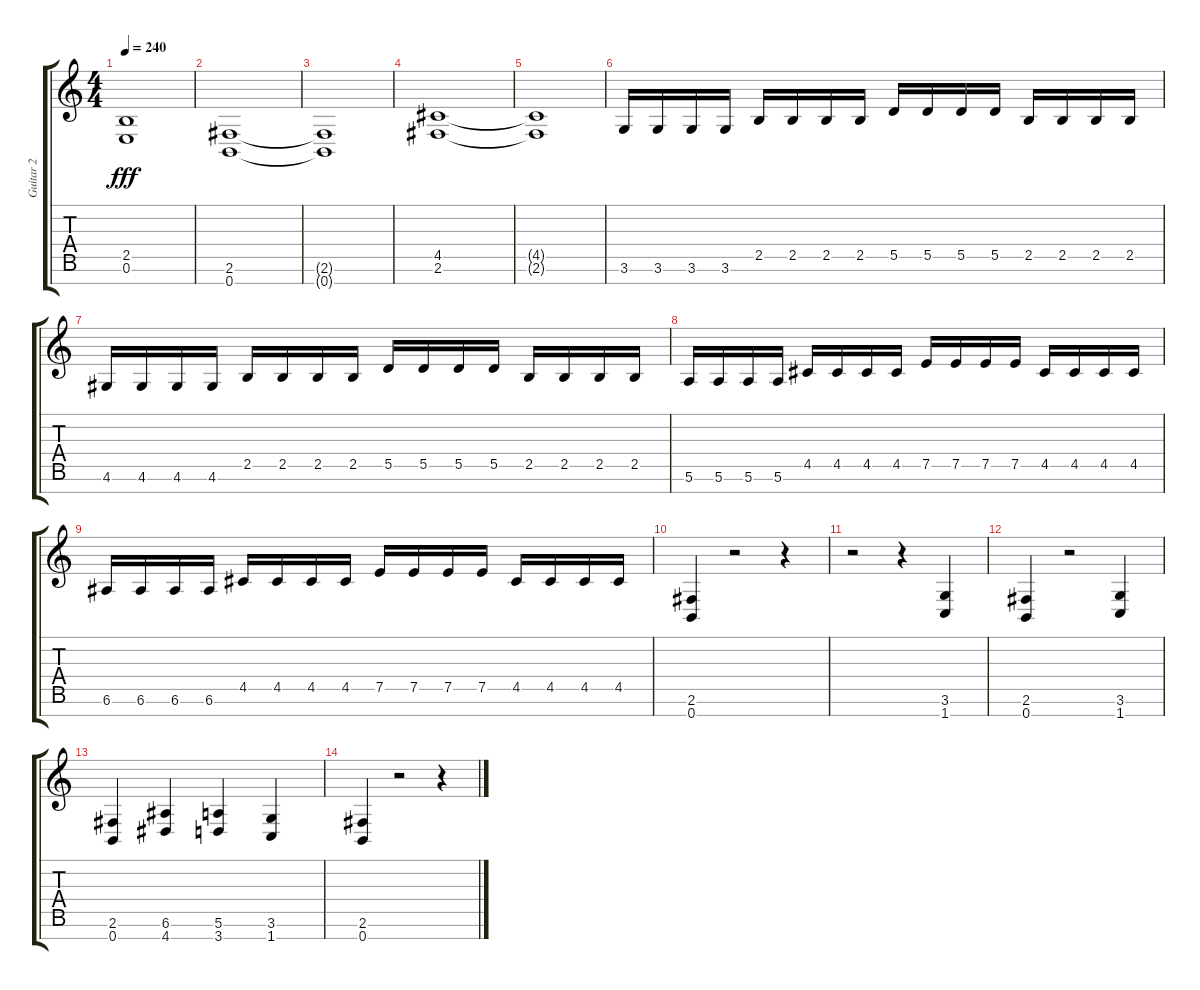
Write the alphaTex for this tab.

\track ("Guitar 2" "Guitar 2") {instrument overdrivenguitar}
\staff {score tabs}
\tuning (E4 B3 G3 D3 A2 E2 B1) {hide}
\ts (4 4)
\tempo 240
\clef g2
\ks c
(2.5{t} 0.6{t}).1{dy fff} |
(2.6 0.7).1 |
(2.6{t} 0.7{t}).1 |
(4.5 2.6).1 |
(4.5{t} 2.6{t}).1 |
3.6.16 3.6.16 3.6.16 3.6.16 2.5.16 2.5.16 2.5.16 2.5.16 5.5.16 5.5.16 5.5.16 5.5.16 2.5.16 2.5.16 2.5.16 2.5.16 |
4.6.16 4.6.16 4.6.16 4.6.16 2.5.16 2.5.16 2.5.16 2.5.16 5.5.16 5.5.16 5.5.16 5.5.16 2.5.16 2.5.16 2.5.16 2.5.16 |
5.6.16 5.6.16 5.6.16 5.6.16 4.5.16 4.5.16 4.5.16 4.5.16 7.5.16 7.5.16 7.5.16 7.5.16 4.5.16 4.5.16 4.5.16 4.5.16 |
6.6.16 6.6.16 6.6.16 6.6.16 4.5.16 4.5.16 4.5.16 4.5.16 7.5.16 7.5.16 7.5.16 7.5.16 4.5.16 4.5.16 4.5.16 4.5.16 |
(2.6 0.7).4 r.2 r.4 |
r.2 r.4 (3.6 1.7).4 |
(2.6 0.7).4 r.2 (3.6 1.7).4 |
(2.6 0.7).4 (6.6 4.7).4 (5.6 3.7).4 (3.6 1.7).4 |
(2.6 0.7).4 r.2 r.4
